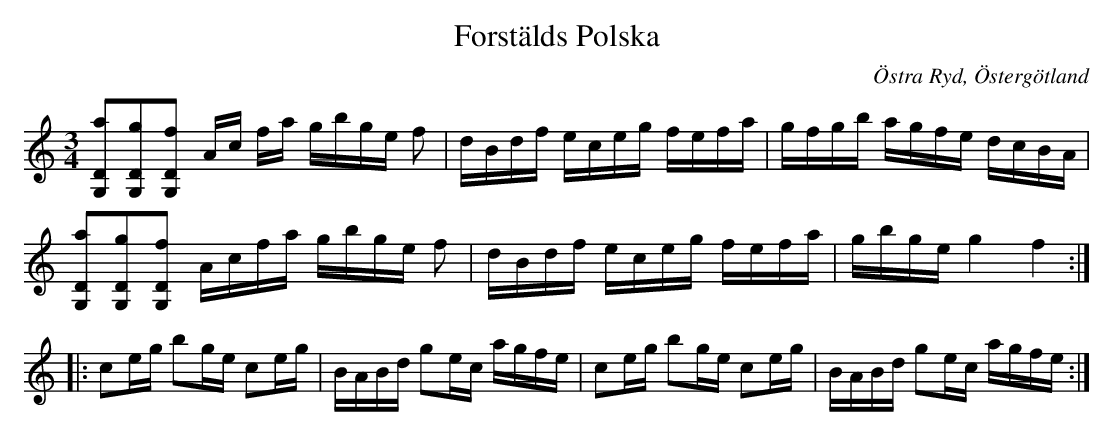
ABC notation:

X:1
T: Forstälds Polska
O: Östra Ryd, Östergötland
M: 3/4
L: 1/16
K: C
[a2D2G,2][g2D2G,2][f2D2G,2] Ac fa gbge f2 | dBdf eceg fefa | gfgb agfe dcBA |
[a2D2G,2][g2D2G,2][f2D2G,2] Acfa gbge f2  | dBdf eceg fefa | gbge g4 f4 :|:
c2eg b2ge c2eg | BABd g2ec agfe | c2eg b2ge c2eg | BABd g2ec agfe :|
